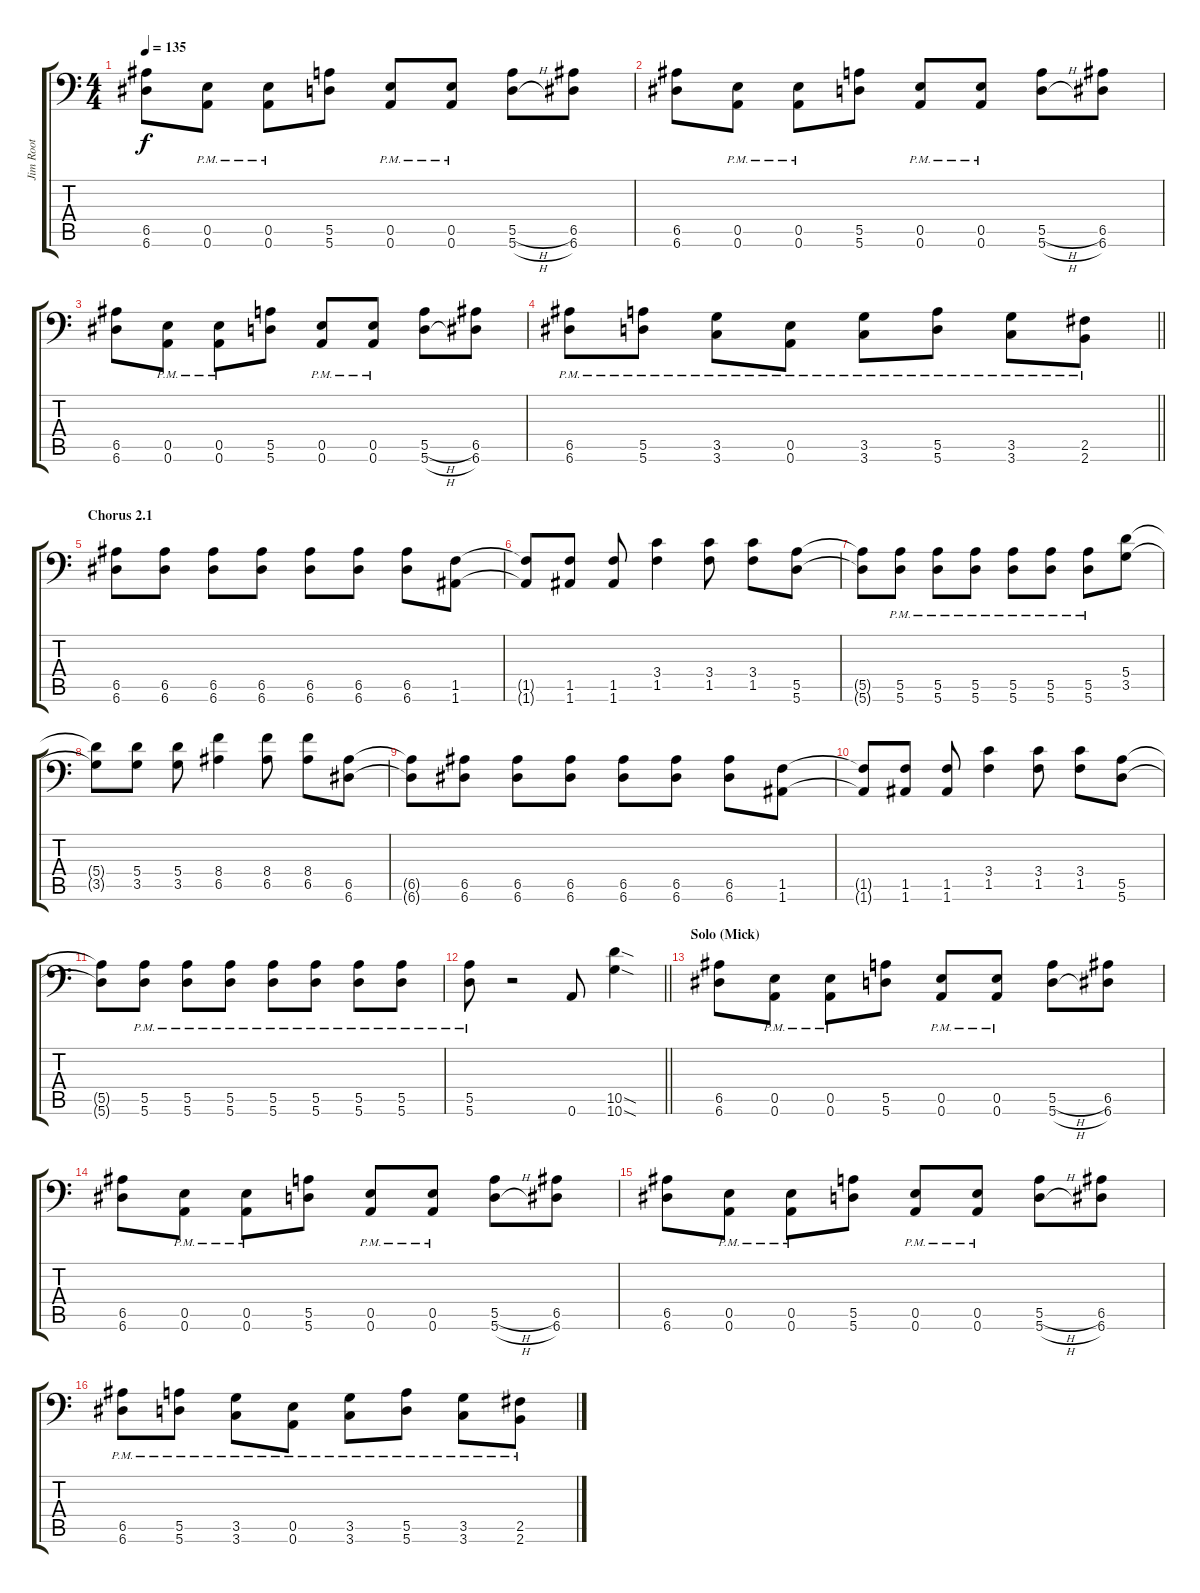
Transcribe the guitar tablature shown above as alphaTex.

\track ("Jim Root" "Jim Root") {instrument distortionguitar}
\staff {score tabs}
\tuning (B3 Gb3 D3 A2 E2 A1) {hide}
\ts (4 4)
\tempo 135
\clef f4
\ks c
(6.5 6.6).8{dy f} (0.5{pm} 0.6{pm}).8 (0.5{pm} 0.6{pm}).8 (5.5 5.6).8 (0.5{pm} 0.6{pm}).8 (0.5{pm} 0.6{pm}).8 (5.5{h} 5.6{h}).8 (6.5 6.6).8 |
(6.5 6.6).8 (0.5{pm} 0.6{pm}).8 (0.5{pm} 0.6{pm}).8 (5.5 5.6).8 (0.5{pm} 0.6{pm}).8 (0.5{pm} 0.6{pm}).8 (5.5{h} 5.6{h}).8 (6.5 6.6).8 |
(6.5 6.6).8 (0.5{pm} 0.6{pm}).8 (0.5{pm} 0.6{pm}).8 (5.5 5.6).8 (0.5{pm} 0.6{pm}).8 (0.5{pm} 0.6{pm}).8 (5.5{h} 5.6{h}).8 (6.5 6.6).8 |
\barLineRight lightlight
(6.5{pm} 6.6{pm}).8 (5.5{pm} 5.6{pm}).8 (3.5{pm} 3.6{pm}).8 (0.5{pm} 0.6{pm}).8 (3.5{pm} 3.6{pm}).8 (5.5{pm} 5.6{pm}).8 (3.5{pm} 3.6{pm}).8 (2.5{pm} 2.6{pm}).8 |
\section ("" "Chorus 2.1")
(6.5 6.6).8 (6.5 6.6).8 (6.5 6.6).8 (6.5 6.6).8 (6.5 6.6).8 (6.5 6.6).8 (6.5 6.6).8 (1.5 1.6).8 |
(1.5{t} 1.6{t}).8 (1.5 1.6).8 (1.5 1.6).8 (3.4 1.5).4 (3.4 1.5).8 (3.4 1.5).8 (5.5 5.6).8 |
(5.5{t} 5.6{t}).8 (5.5{pm} 5.6{pm}).8 (5.5{pm} 5.6{pm}).8 (5.5{pm} 5.6{pm}).8 (5.5{pm} 5.6{pm}).8 (5.5{pm} 5.6{pm}).8 (5.5{pm} 5.6{pm}).8 (5.4 3.5).8 |
(5.4{t} 3.5{t}).8 (5.4 3.5).8 (5.4 3.5).8 (8.4 6.5).4 (8.4 6.5).8 (8.4 6.5).8 (6.5 6.6).8 |
(6.5{t} 6.6{t}).8 (6.5 6.6).8 (6.5 6.6).8 (6.5 6.6).8 (6.5 6.6).8 (6.5 6.6).8 (6.5 6.6).8 (1.5 1.6).8 |
(1.5{t} 1.6{t}).8 (1.5 1.6).8 (1.5 1.6).8 (3.4 1.5).4 (3.4 1.5).8 (3.4 1.5).8 (5.5 5.6).8 |
(5.5{t} 5.6{t}).8 (5.5{pm} 5.6{pm}).8 (5.5{pm} 5.6{pm}).8 (5.5{pm} 5.6{pm}).8 (5.5{pm} 5.6{pm}).8 (5.5{pm} 5.6{pm}).8 (5.5{pm} 5.6{pm}).8 (5.5{pm} 5.6{pm}).8 |
\barLineRight lightlight
(5.5{pm} 5.6{pm}).8 r.2 0.6.8 (10.5{sod} 10.6{sod}).4 |
\section ("" "Solo (Mick)")
(6.5 6.6).8 (0.5{pm} 0.6{pm}).8 (0.5{pm} 0.6{pm}).8 (5.5 5.6).8 (0.5{pm} 0.6{pm}).8 (0.5{pm} 0.6{pm}).8 (5.5{h} 5.6{h}).8 (6.5 6.6).8 |
(6.5 6.6).8 (0.5{pm} 0.6{pm}).8 (0.5{pm} 0.6{pm}).8 (5.5 5.6).8 (0.5{pm} 0.6{pm}).8 (0.5{pm} 0.6{pm}).8 (5.5{h} 5.6{h}).8 (6.5 6.6).8 |
(6.5 6.6).8 (0.5{pm} 0.6{pm}).8 (0.5{pm} 0.6{pm}).8 (5.5 5.6).8 (0.5{pm} 0.6{pm}).8 (0.5{pm} 0.6{pm}).8 (5.5{h} 5.6{h}).8 (6.5 6.6).8 |
(6.5{pm} 6.6{pm}).8 (5.5{pm} 5.6{pm}).8 (3.5{pm} 3.6{pm}).8 (0.5{pm} 0.6{pm}).8 (3.5{pm} 3.6{pm}).8 (5.5{pm} 5.6{pm}).8 (3.5{pm} 3.6{pm}).8 (2.5{pm} 2.6{pm}).8
